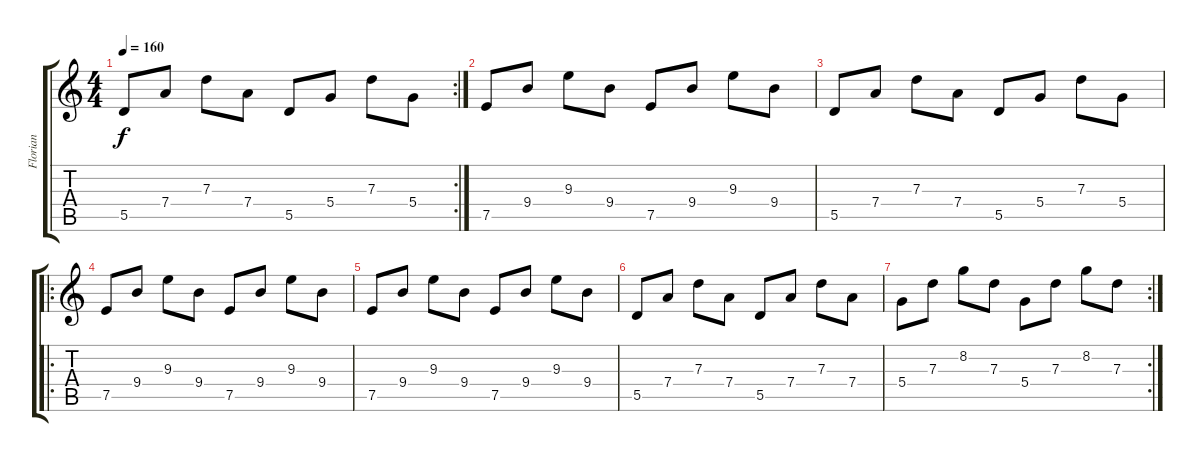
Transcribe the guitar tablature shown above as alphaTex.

\track ("Florian" "Florian") {instrument distortionguitar}
\staff {score tabs}
\tuning (E4 B3 G3 D3 A2 E2) {hide}
\rc 2
\ts (4 4)
\tempo 160
\clef g2
\ks c
5.5.8{dy f} 7.4.8 7.3.8 7.4.8 5.5.8 5.4.8 7.3.8 5.4.8 |
7.5.8 9.4.8 9.3.8 9.4.8 7.5.8 9.4.8 9.3.8 9.4.8 |
5.5.8 7.4.8 7.3.8 7.4.8 5.5.8 5.4.8 7.3.8 5.4.8 |
\ro
7.5.8 9.4.8 9.3.8 9.4.8 7.5.8 9.4.8 9.3.8 9.4.8 |
7.5.8 9.4.8 9.3.8 9.4.8 7.5.8 9.4.8 9.3.8 9.4.8 |
5.5.8 7.4.8 7.3.8 7.4.8 5.5.8 7.4.8 7.3.8 7.4.8 |
\rc 2
5.4.8 7.3.8 8.2.8 7.3.8 5.4.8 7.3.8 8.2.8 7.3.8
